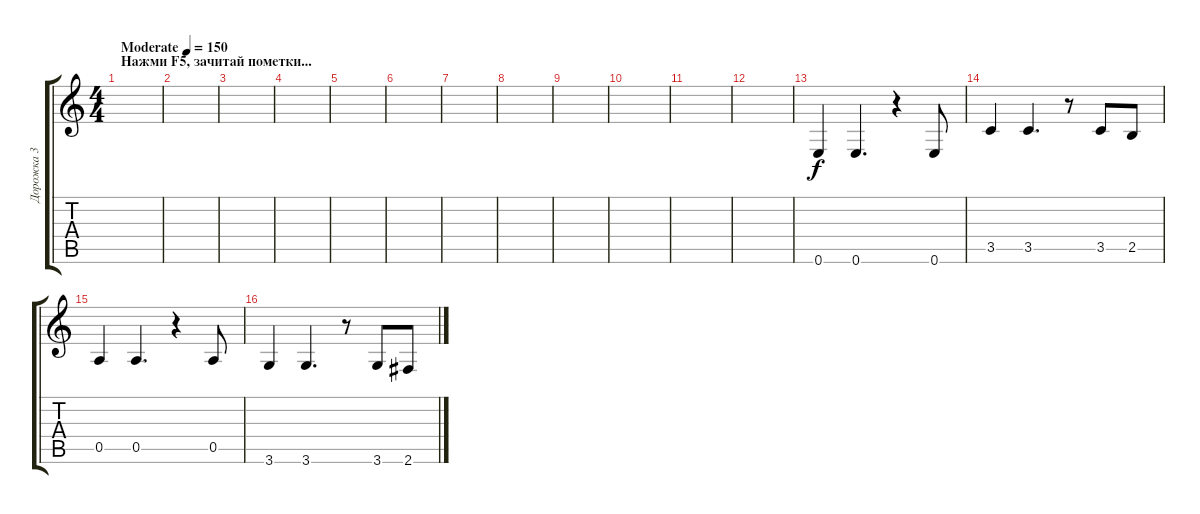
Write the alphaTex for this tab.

\track ("Дорожка 3" "Дорожка 3") {instrument acousticguitarsteel}
\staff {score tabs}
\tuning (E4 B3 G3 D3 A2 E2) {hide}
\ts (4 4)
\section ("" "Нажми F5, зачитай пометки...")
\tempo (150 "Moderate")
\clef g2
\ks c
|
|
|
|
|
|
|
|
|
|
|
|
0.6.4 0.6.4{d} r.4 0.6.8 |
3.5.4 3.5.4{d} r.8 3.5.8 2.5.8 |
0.5.4 0.5.4{d} r.4 0.5.8 |
3.6.4 3.6.4{d} r.8 3.6.8 2.6.8
